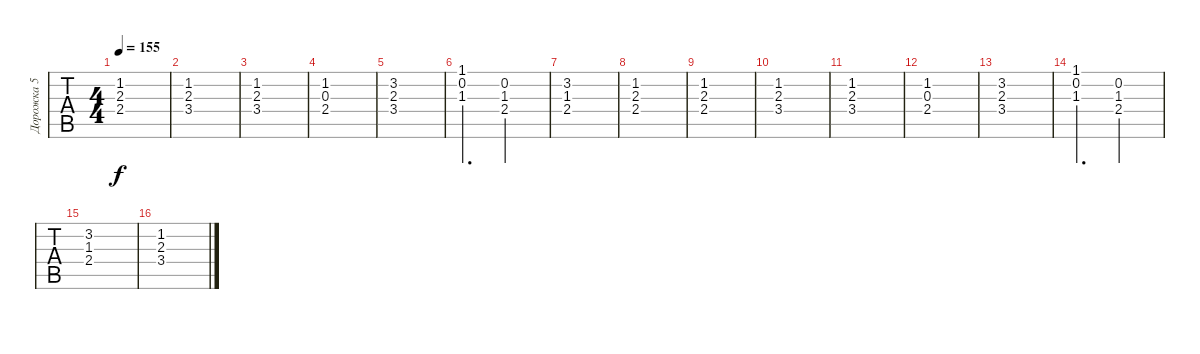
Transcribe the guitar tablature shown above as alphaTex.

\track ("Дорожка 5" "Дорожка 5") {instrument acousticguitarsteel}
\staff {tabs}
\tuning (E4 B3 G3 D3 A2 E2) {hide}
\ts (4 4)
\tempo 155
\clef g2
\ks c
(1.2 2.3 2.4).1{dy f} |
(1.2 2.3 3.4).1 |
(1.2 2.3 3.4).1 |
(1.2 0.3 2.4).1 |
(3.2 2.3 3.4).1 |
(1.1 0.2 1.3).4{d} (0.2 1.3 2.4).2 |
(3.2 1.3 2.4).1 |
(1.2 2.3 2.4).1 |
(1.2 2.3 2.4).1 |
(1.2 2.3 3.4).1 |
(1.2 2.3 3.4).1 |
(1.2 0.3 2.4).1 |
(3.2 2.3 3.4).1 |
(1.1 0.2 1.3).4{d} (0.2 1.3 2.4).2 |
(3.2 1.3 2.4).1 |
(1.2 2.3 3.4).1
